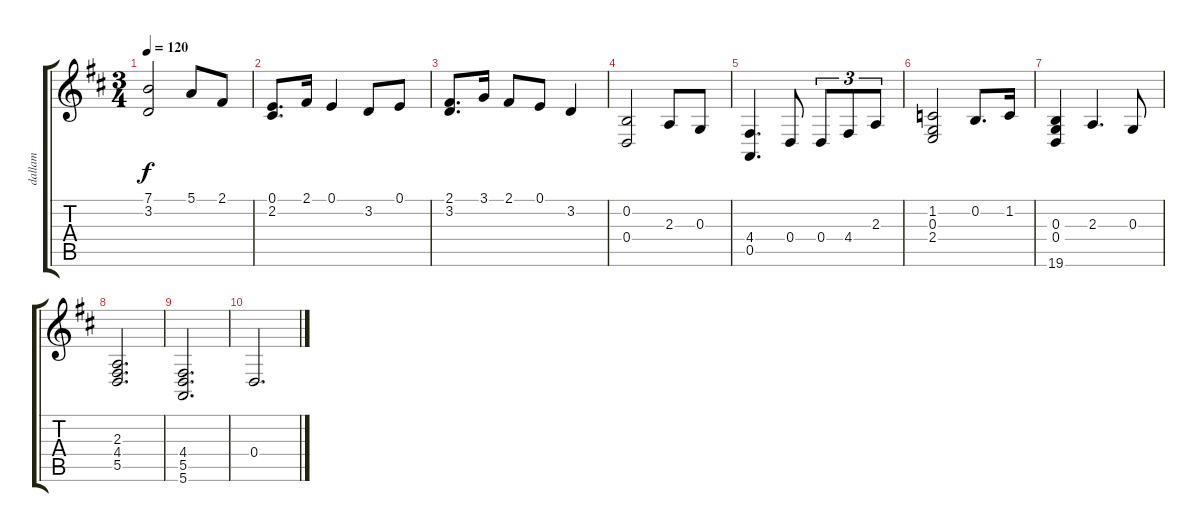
\track ("dallam" "dallam") {instrument acousticgrandpiano}
\staff {score tabs}
\tuning (E4 B3 G3 D3 A2 E2) {hide}
\ts (3 4)
\tempo 120
\clef g2
\ks bminor
(7.1 3.2).2{dy f} 5.1.8 2.1.8 |
(0.1 2.2).8{d} 2.1.16 0.1.4 3.2.8 0.1.8 |
(2.1 3.2).8{d} 3.1.16 2.1.8 0.1.8 3.2.4 |
(0.2 0.4).2 2.3.8 0.3.8 |
(4.4 0.5).4{d} 0.4.8 0.4.8{tu (3 2)} 4.4.8{tu (3 2)} 2.3.8{tu (3 2)} |
(1.2 0.3 2.4).2 0.2.8{d} 1.2.16 |
(0.3 0.4 19.6).4 2.3.4{d} 0.3.8 |
(2.3 4.4 5.5).2{d} |
(4.4 5.5 5.6).2{d} |
0.4.2{d}
